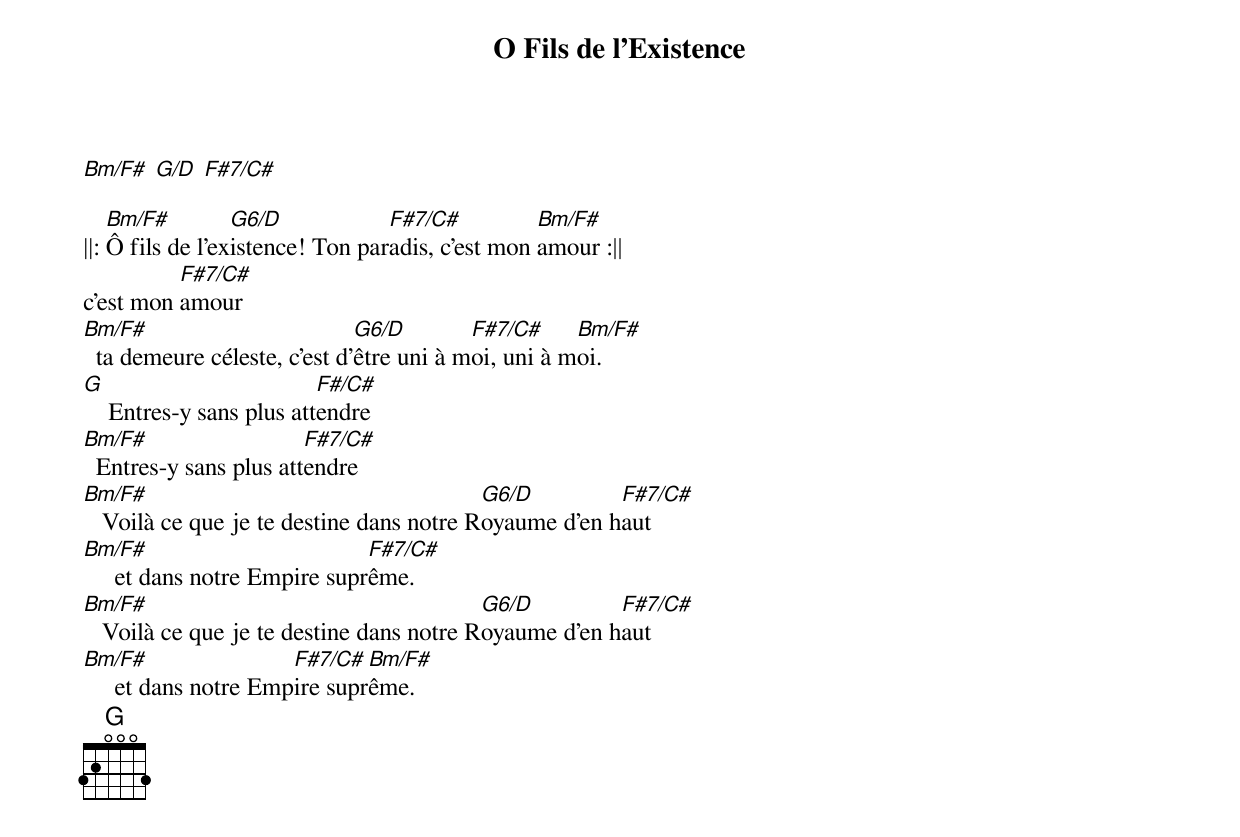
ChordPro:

{title: O Fils de l'Existence}
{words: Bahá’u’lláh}
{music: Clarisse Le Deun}

[Bm/F#] [G/D] [F#7/C#]

||: [Bm/F#]Ô fils de l'ex[G6/D]istence! Ton par[F#7/C#]adis, c'est mon [Bm/F#]amour :||
c’est mon [F#7/C#]amour
[Bm/F#]  ta demeure céleste, c'est d'[G6/D]être uni à m[F#7/C#]oi, uni à m[Bm/F#]oi.
[G]    Entres-y sans plus att[F#/C#]endre
[Bm/F#]  Entres-y sans plus att[F#7/C#]endre
[Bm/F#]   Voilà ce que je te destine dans notre R[G6/D]oyaume d'en h[F#7/C#]aut
[Bm/F#]     et dans notre Empire supr[F#7/C#]ême.
[Bm/F#]   Voilà ce que je te destine dans notre R[G6/D]oyaume d'en h[F#7/C#]aut
[Bm/F#]     et dans notre Emp[F#7/C#]ire supr[Bm/F#]ême.
